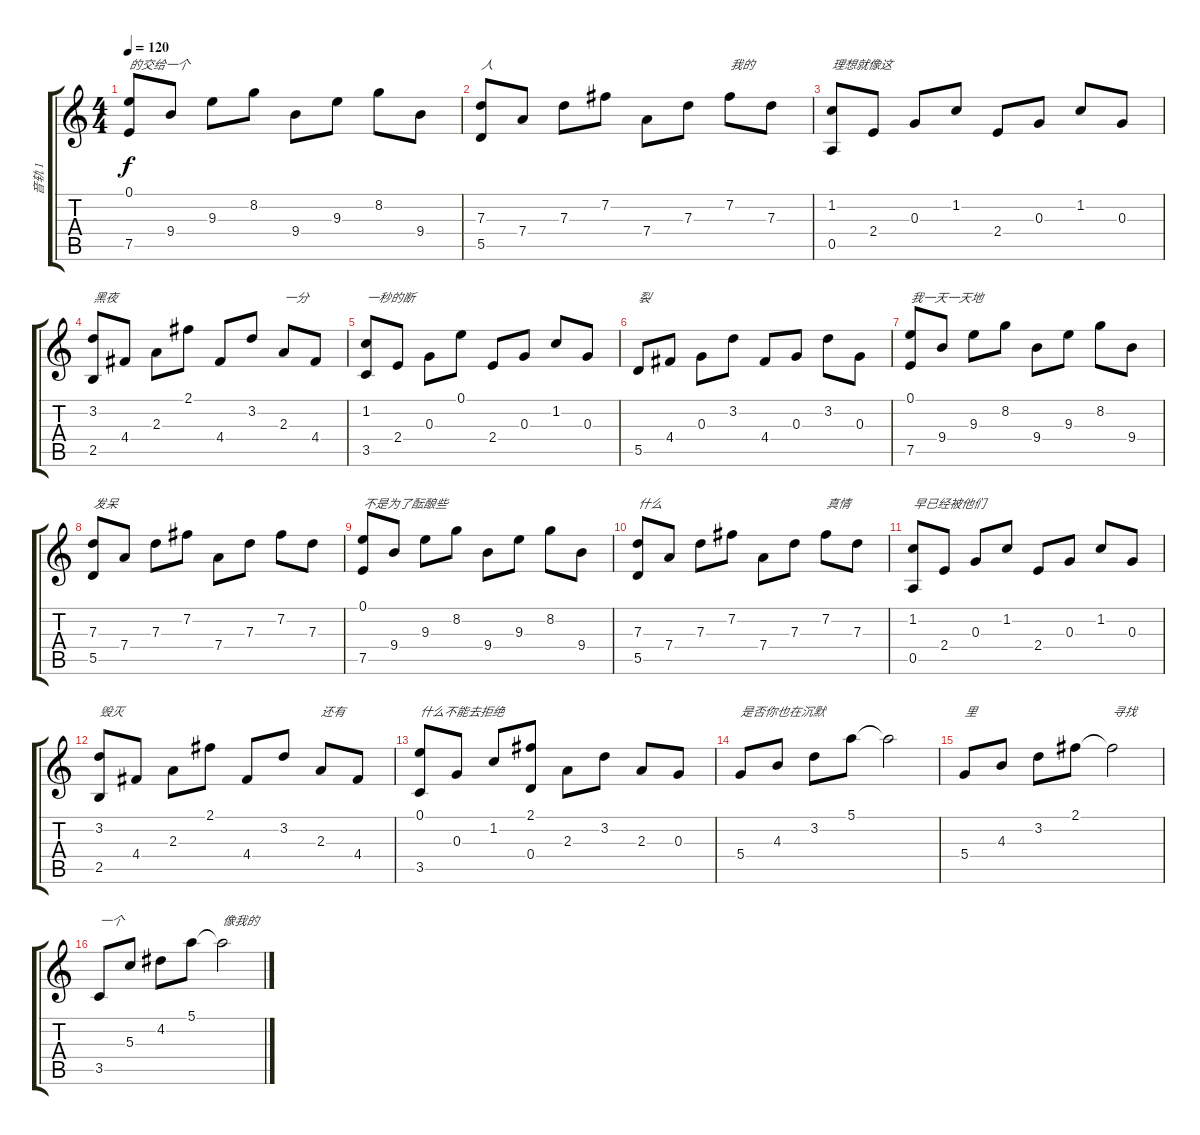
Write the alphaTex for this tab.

\track ("音轨 1" "音轨 1") {instrument acousticguitarsteel}
\staff {score tabs}
\tuning (E4 B3 G3 D3 A2 E2) {hide}
\ts (4 4)
\tempo 120
\clef g2
\ks c
(0.1 7.5).8{txt "的交给一个" dy f} 9.4.8 9.3.8 8.2.8 9.4.8 9.3.8 8.2.8 9.4.8 |
(7.3 5.5).8{txt "人"} 7.4.8 7.3.8 7.2.8 7.4.8 7.3.8 7.2.8{txt "我的"} 7.3.8 |
(1.2 0.5).8{txt "理想就像这"} 2.4.8 0.3.8 1.2.8 2.4.8 0.3.8 1.2.8 0.3.8 |
(3.2 2.5).8{txt "黑夜"} 4.4.8 2.3.8 2.1.8 4.4.8 3.2.8 2.3.8{txt "一分"} 4.4.8 |
(1.2 3.5).8{txt "一秒的断"} 2.4.8 0.3.8 0.1.8 2.4.8 0.3.8 1.2.8 0.3.8 |
5.5.8{txt "裂"} 4.4.8 0.3.8 3.2.8 4.4.8 0.3.8 3.2.8 0.3.8 |
(0.1 7.5).8{txt "我一天一天地"} 9.4.8 9.3.8 8.2.8 9.4.8 9.3.8 8.2.8 9.4.8 |
(7.3 5.5).8{txt "发呆"} 7.4.8 7.3.8 7.2.8 7.4.8 7.3.8 7.2.8 7.3.8 |
(0.1 7.5).8{txt "不是为了酝酿些"} 9.4.8 9.3.8 8.2.8 9.4.8 9.3.8 8.2.8 9.4.8 |
(7.3 5.5).8{txt "什么"} 7.4.8 7.3.8 7.2.8 7.4.8 7.3.8 7.2.8{txt "真情"} 7.3.8 |
(1.2 0.5).8{txt "早已经被他们"} 2.4.8 0.3.8 1.2.8 2.4.8 0.3.8 1.2.8 0.3.8 |
(3.2 2.5).8{txt "毁灭"} 4.4.8 2.3.8 2.1.8 4.4.8 3.2.8 2.3.8{txt "还有"} 4.4.8 |
(0.1 3.5).8{txt "什么不能去拒绝"} 0.3.8 1.2.8 (2.1 0.4).8 2.3.8 3.2.8 2.3.8 0.3.8 |
5.4.8{txt "是否你也在沉默"} 4.3.8 3.2.8 5.1.8 5.1{t}.2 |
5.4.8{txt "里"} 4.3.8 3.2.8 2.1.8 2.1{t}.2{txt "寻找"} |
3.5.8{txt "一个"} 5.3.8 4.2.8 5.1.8 5.1{t}.2{txt "像我的"}
